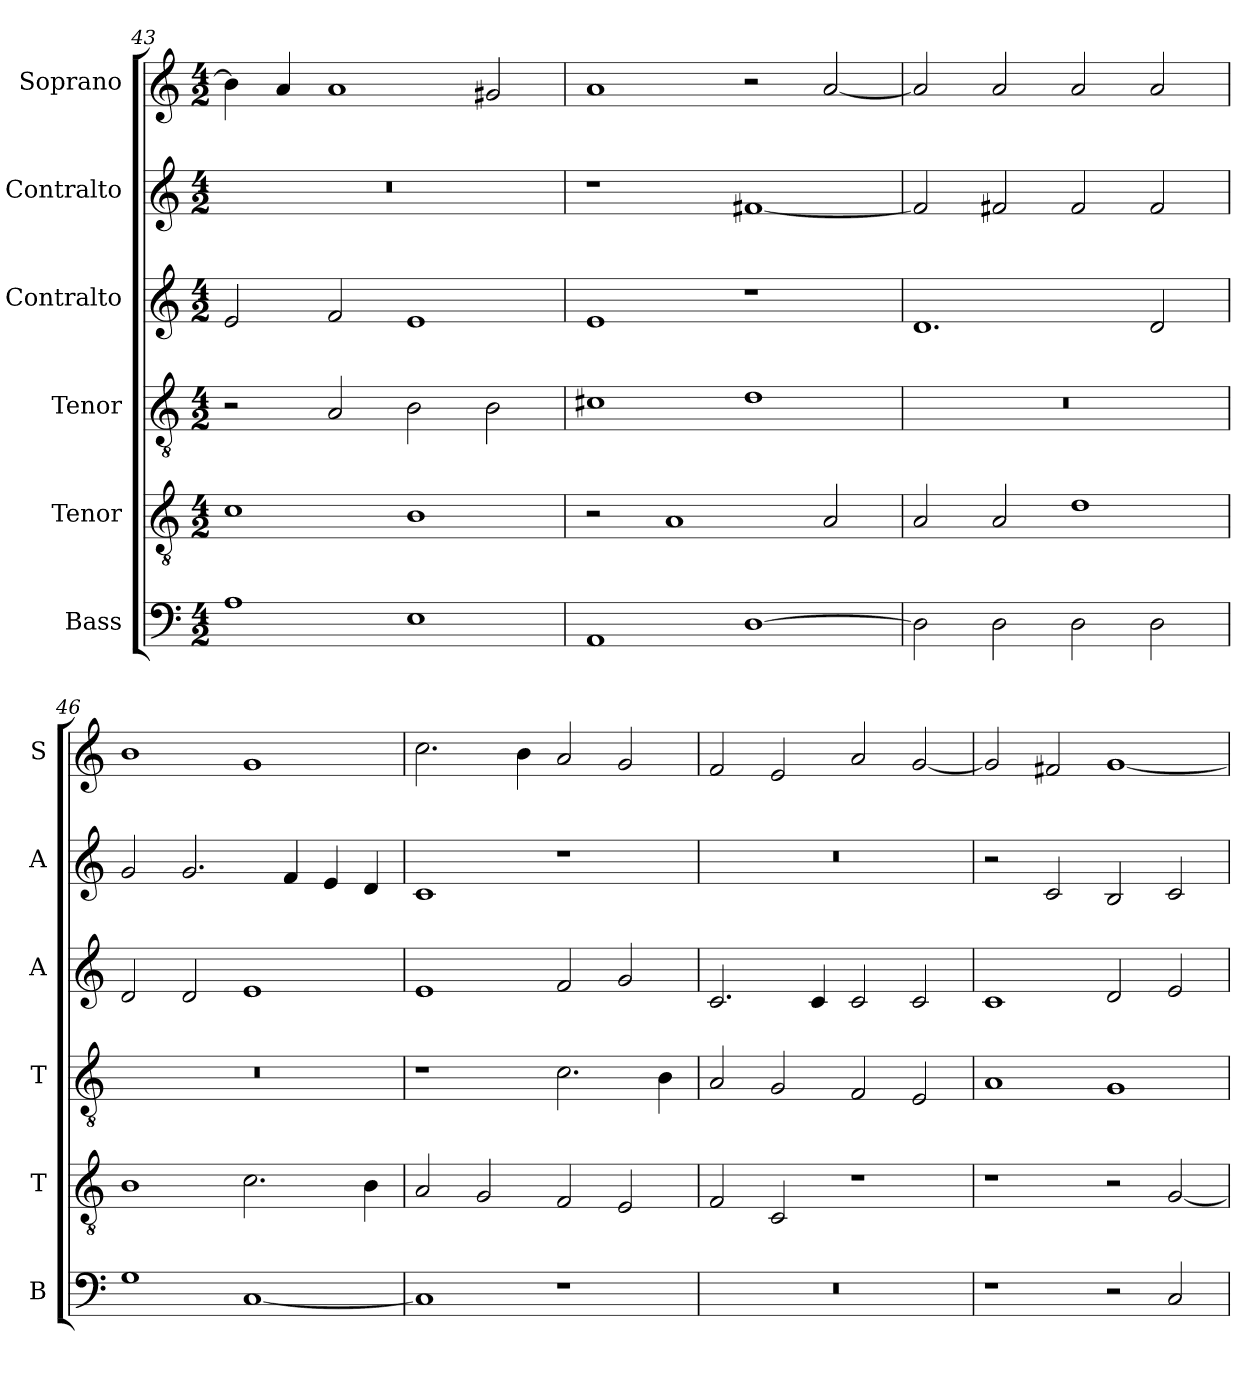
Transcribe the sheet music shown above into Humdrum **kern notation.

**kern	**kern	**kern	**kern	**kern	**kern
*part6	*part5	*part4	*part3	*part2	*part1
*staff6	*staff5	*staff4	*staff3	*staff2	*staff1
*I"Bass	*I"Tenor	*I"Tenor	*I"Contralto	*I"Contralto	*I"Soprano
*I'B	*I'T	*I'T	*I'A	*I'A	*I'S
*clefF4	*clefGv2	*clefGv2	*clefG2	*clefG2	*clefG2
*k[]	*k[]	*k[]	*k[]	*k[]	*k[]
*A:aeo	*A:aeo	*A:aeo	*A:aeo	*A:aeo	*A:aeo
*M4/2	*M4/2	*M4/2	*M4/2	*M4/2	*M4/2
=43	=43	=43	=43	=43	=43
1A	1c	2r	2e	0r	4b]
.	.	.	.	.	4a
.	.	2A	2f	.	1a
1E	1B	2B	1e	.	.
.	.	2B	.	.	2g#X
=44	=44	=44	=44	=44	=44
1AA	2r	1c#X	1e	1r	1a
.	1A	.	.	.	.
[1D	.	1d	1r	[1f#X	2r
.	2A	.	.	.	[2a
=45	=45	=45	=45	=45	=45
2D]	2A	0r	1.d	2f#]	2a]
2D	2A	.	.	2f#X	2a
2D	1d	.	.	2f#	2a
2D	.	.	2d	2f#	2a
=46	=46	=46	=46	=46	=46
1G	1B	0r	2d	2g	1b
.	.	.	2d	2.g	.
[1C	2.c	.	1e	.	1g
.	.	.	.	4f	.
.	.	.	.	4e	.
.	4B	.	.	4d	.
=47	=47	=47	=47	=47	=47
1C]	2A	1r	1e	1c	2.cc
.	2G	.	.	.	.
.	.	.	.	.	4b
1r	2F	2.c	2f	1r	2a
.	2E	.	2g	.	2g
.	.	4B	.	.	.
=48	=48	=48	=48	=48	=48
0r	2F	2A	2.c	0r	2f
.	2C	2G	.	.	2e
.	.	.	4c	.	.
.	1r	2F	2c	.	2a
.	.	2E	2c	.	[2g
=49	=49	=49	=49	=49	=49
1r	1r	1A	1c	2r	2g]
.	.	.	.	2c	2f#X
2r	2r	1G	2d	2B	[1g
2C	[2G	.	2e	2c	.
=	=	=	=	=	=
*-	*-	*-	*-	*-	*-
